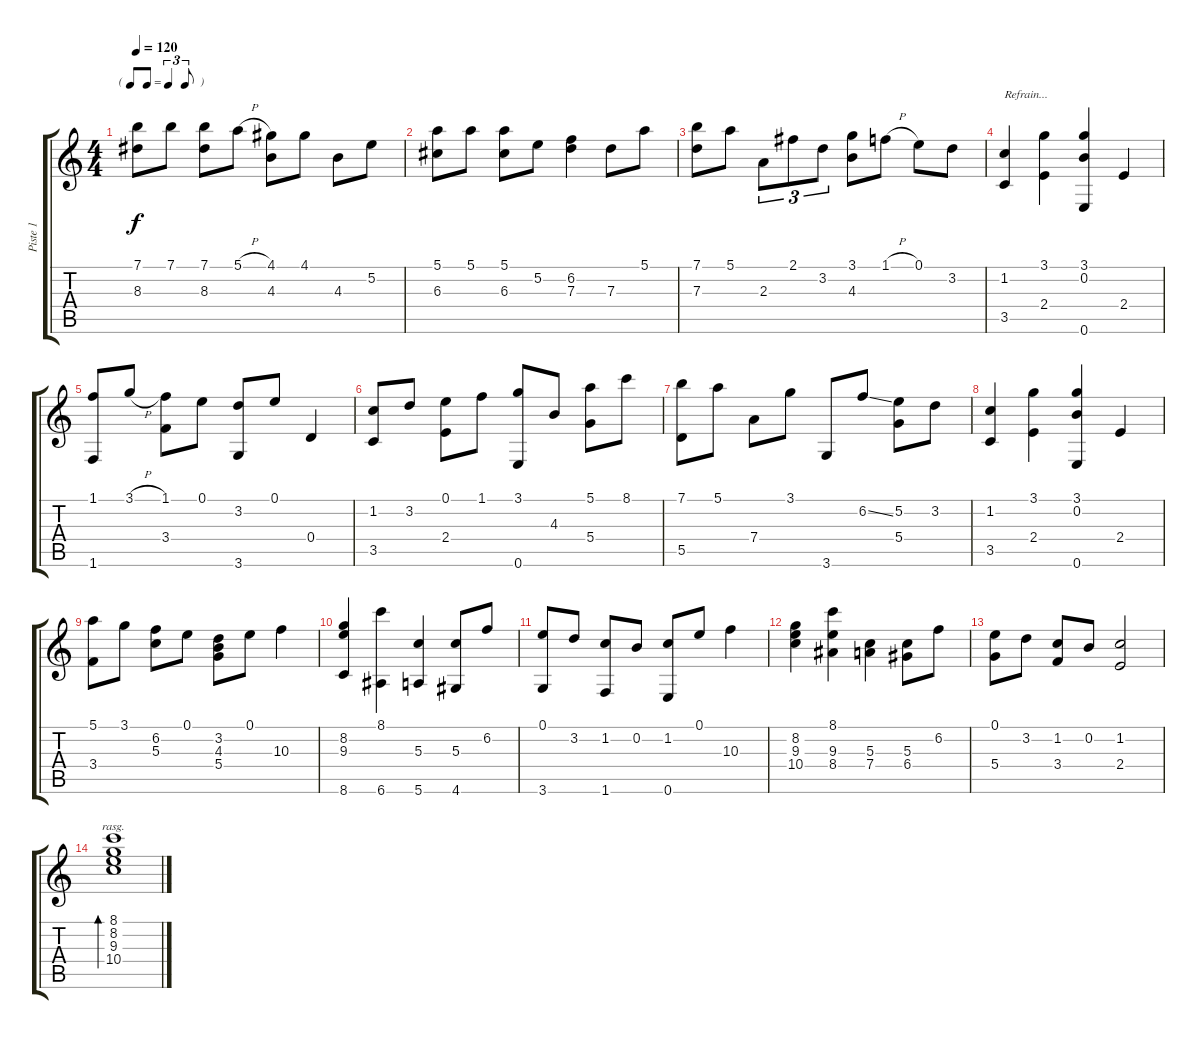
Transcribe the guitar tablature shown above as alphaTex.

\track ("Piste 1" "Piste 1") {instrument acousticguitarnylon}
\staff {score tabs}
\tuning (E4 B3 G3 D3 A2 E2) {hide}
\ts (4 4)
\tf triplet8th
\tempo 120
\clef g2
\ks c
(7.1 8.3).8{dy f} 7.1.8 (7.1 8.3).8 5.1{h}.8 (4.1 4.3).8 4.1.8 4.3.8 5.2.8 |
(5.1 6.3).8 5.1.8 (5.1 6.3).8 5.2.8 (6.2 7.3).4 7.3.8 5.1.8 |
(7.1 7.3).8 5.1.8 2.3.8{tu (3 2)} 2.1.8{tu (3 2)} 3.2.8{tu (3 2)} (3.1 4.3).8 1.1{h}.8 0.1.8 3.2.8 |
(1.2 3.5).4{txt "Refrain..."} (3.1 2.4).4 (3.1 0.2 0.6).4 2.4.4 |
(1.1 1.6).8 3.1{h}.8 (1.1 3.4).8 0.1.8 (3.2 3.6).8 0.1.8 0.4.4 |
(1.2 3.5).8 3.2.8 (0.1 2.4).8 1.1.8 (3.1 0.6).8 4.3.8 (5.1 5.4).8 8.1.8 |
(7.1 5.5).8 5.1.8 7.4.8 3.1.8 3.6.8 6.2{ss}.8 (5.2 5.4).8 3.2.8 |
(1.2 3.5).4 (3.1 2.4).4 (3.1 0.2 0.6).4 2.4.4 |
(5.1 3.4).8 3.1.8 (6.2 5.3).8 0.1.8 (3.2 4.3 5.4).8 0.1.8 10.3.4 |
(8.2 9.3 8.6).4 (8.1 6.6).4 (5.3 5.6).4 (5.3 4.6).8 6.2.8 |
(0.1 3.6).8 3.2.8 (1.2 1.6).8 0.2.8 (1.2 0.6).8 0.1.8 10.3.4 |
(8.2 9.3 10.4).4 (8.1 9.3 8.4).4 (5.3 7.4).4 (5.3 6.4).8 6.2.8 |
(0.1 5.4).8 3.2.8 (1.2 3.4).8 0.2.8 (1.2 2.4).2 |
(8.1 8.2 9.3 10.4).1{bd 480 rasg ii}
